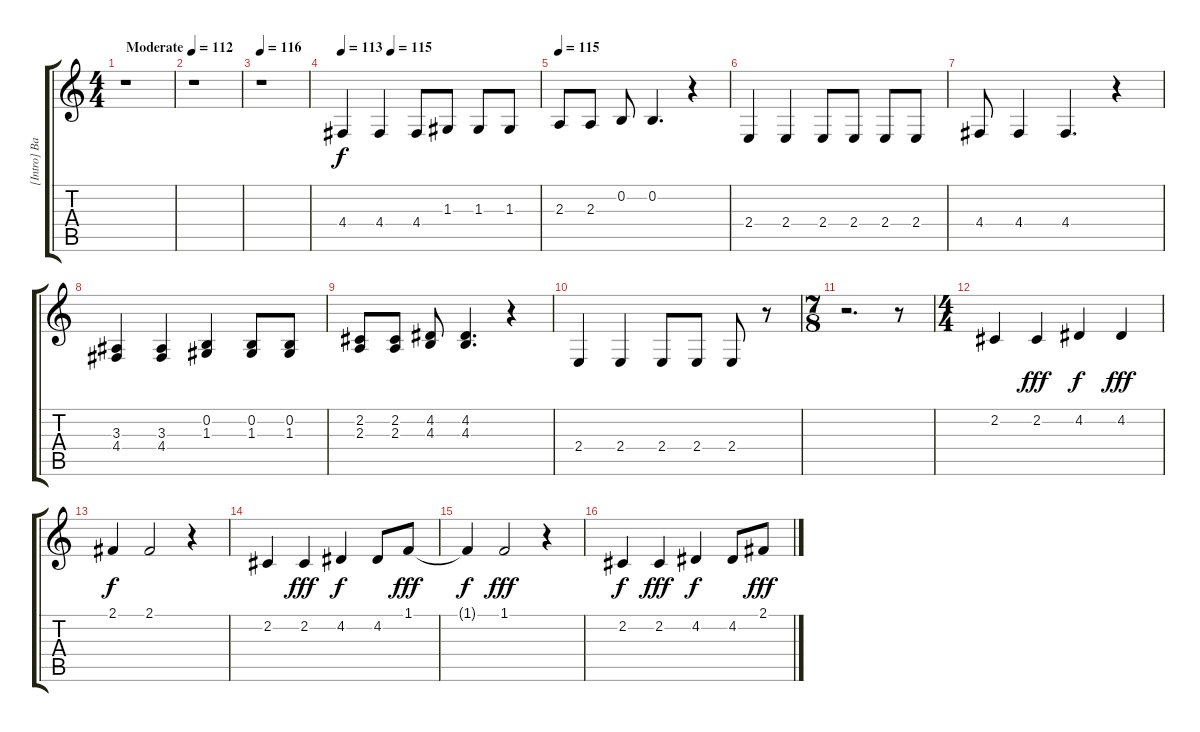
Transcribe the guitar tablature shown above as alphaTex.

\track ("[Intro] Backing Voice" "[Intro] Ba") {instrument voiceoohs}
\staff {score tabs}
\tuning (E4 B3 G3 D3 A2 E2) {hide}
\ts (4 4)
\tempo (112 "Moderate")
\clef g2
\ks c
r.1{dy f instrument voiceoohs} |
r.1 |
\tempo 116
r.1 |
\tempo 113
\tempo (115 0.25)
4.4.4 4.4.4 4.4.8 1.3.8 1.3.8 1.3.8 |
\tempo 115
2.3.8 2.3.8 0.2.8 0.2.4{d} r.4 |
2.4.4 2.4.4 2.4.8 2.4.8 2.4.8 2.4.8 |
4.4.8 4.4.4 4.4.4{d} r.4 |
(3.3 4.4).4 (3.3 4.4).4 (0.2 1.3).4 (0.2 1.3).8 (0.2 1.3).8 |
(2.2 2.3).8 (2.2 2.3).8 (4.2 4.3).8 (4.2 4.3).4{d} r.4 |
2.4.4 2.4.4 2.4.8 2.4.8 2.4.8 r.8 |
\ts (7 8)
r.2{d} r.8 |
\ts (4 4)
2.2.4 2.2.4{dy fff} 4.2.4{dy f} 4.2.4{dy fff} |
2.1.4{dy f} 2.1.2 r.4 |
2.2.4 2.2.4{dy fff} 4.2.4{dy f} 4.2.8 1.1.8{dy fff} |
1.1{t}.4{dy f} 1.1.2{dy fff} r.4 |
2.2.4{dy f} 2.2.4{dy fff} 4.2.4{dy f} 4.2.8 2.1.8{dy fff}
